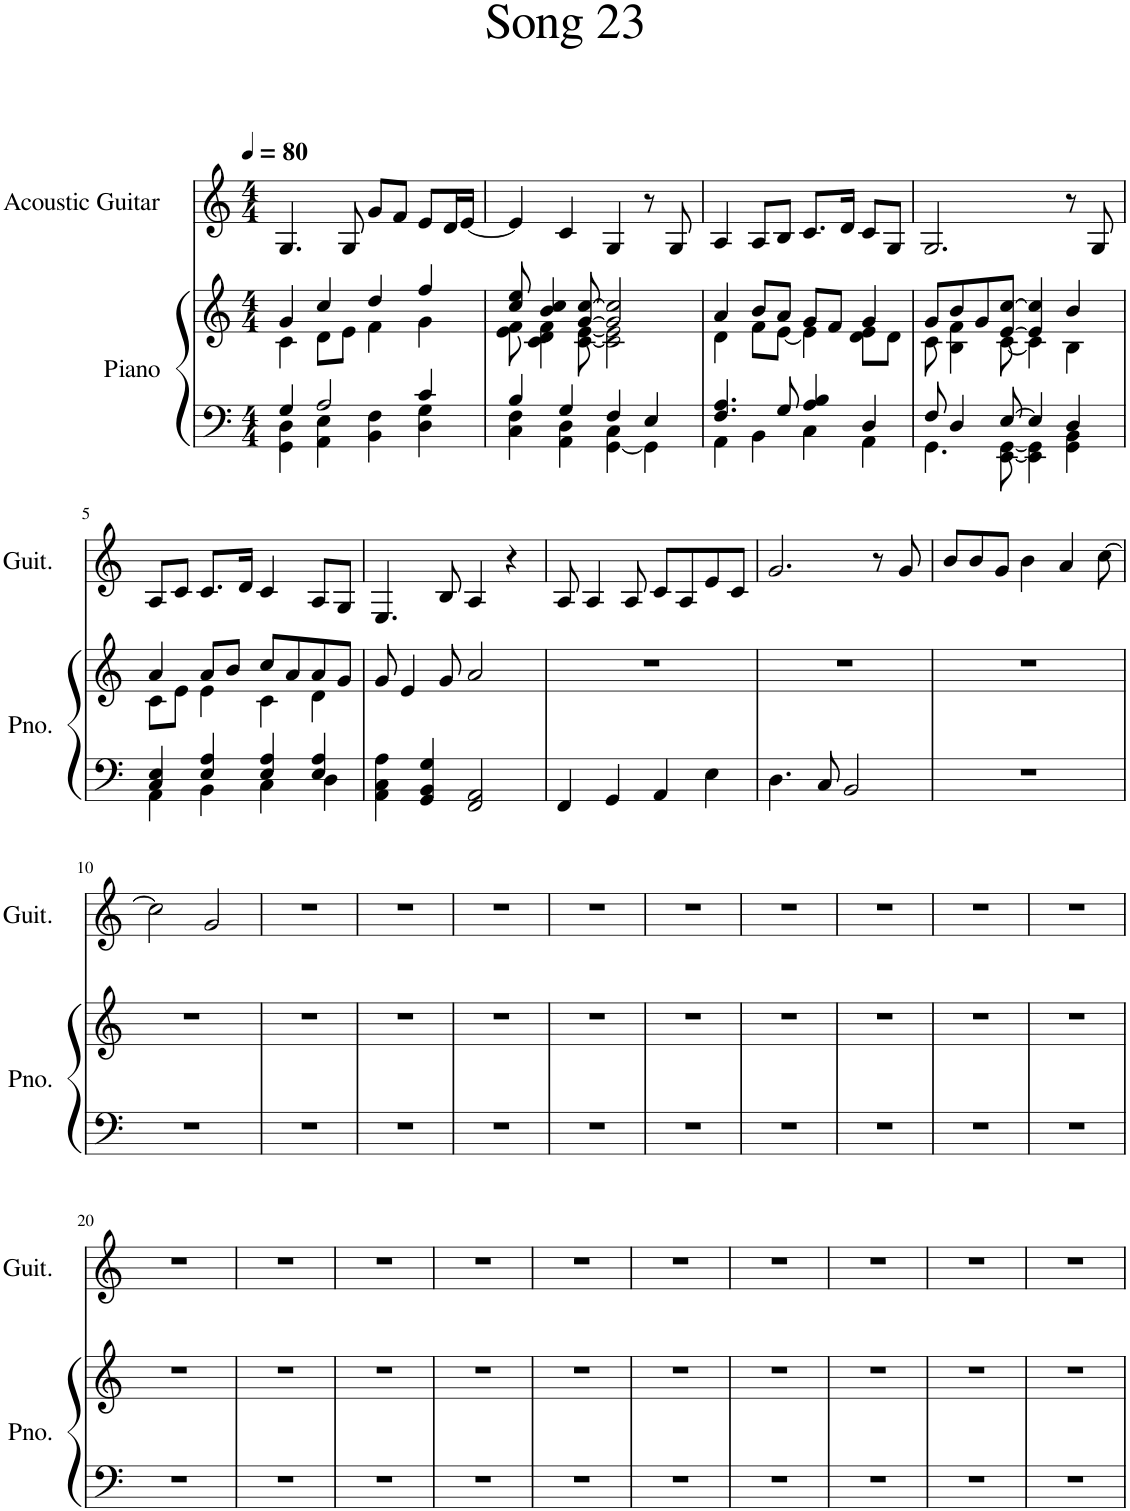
**kern	**kern	**kern
*part2	*part2	*part1
*staff3	*staff2	*staff1
*I"Piano	*	*I"Acoustic Guitar
*I'Pno.	*	*I'Guit.
*clefF4	*clefG2	*clefG2
*k[]	*k[]	*k[]
*M4/4	*M4/4	*M4/4
*MM80	*MM80	*MM80
=1	=1	=1
*^	*^	*
4G/	4GG\ 4D\	4g/	4c\	4.G/
2A/	4AA\ 4E\	4cc/	8d\L	.
.	.	.	8e\J	8G/
.	4BB\ 4F\	4dd/	4f\	8g/L
.	.	.	.	8f/J
4c/	4D\ 4G\	4ff/	4g\	8e/L
.	.	.	.	16d/L
.	.	.	.	[16e/JJ
=2	=2	=2	=2	=2
4B/	4C\ 4F\	8cc/ 8ee/	8e\ 8f\	4e/]
.	.	4b/ 4cc/	4c\ 4d\ 4f\	.
4G/	4AA\ 4D\	.	.	4c/
.	.	[8g/ [8cc/	[8c\ [8e\	.
4F/	[4GG\ 4C\	2g/] 2cc/]	2c\] 2e\]	4G/
4E/	4GG\]	.	.	8r
.	.	.	.	8G/
=3	=3	=3	=3	=3
4.F/ 4.A/	4AA\	4a/	4d\	4A/
.	4BB\	8b/L	8f\L	8A/L
8G/	.	8a/J	[8e\J	8B/J
4A/ 4B/	4C\	8g/L	4e\]	8.c/L
.	.	8f/J	.	.
.	.	.	.	16d/Jk
4D/	4AA\	4g/	8d\ 8e\L	8c/L
.	.	.	8d\J	8G/J
=4	=4	=4	=4	=4
8F/	4.GG\	8g/L	8c\	2.G/
4D/	.	8b/	4B\ 4f\	.
.	.	8g/	.	.
[8E/	[8EE\ [8GG\	[8e/ [8cc/J	[8c\	.
4E/]	4EE\] 4GG\]	4e/] 4cc/]	4c\]	.
4D/	4GG\ 4BB\	4b/	4B\	8r
.	.	.	.	8G/
!!LO:LB:g=z
=5	=5	=5	=5	=5
4C/ 4E/	4AA\	4a/	8c\L	8A/L
.	.	.	8e\J	8c/J
4E/ 4A/	4BB\	8a/L	4e\	8.c/L
.	.	8b/J	.	.
.	.	.	.	16d/Jk
4E/ 4A/	4C\	8cc/L	4c\	4c/
.	.	8a/	.	.
4E/ 4A/	4D\	8a/	4d\	8A/L
.	.	8g/J	.	8G/J
*v	*v	*	*	*
*	*v	*v	*
=6	=6	=6
4AA\ 4C\ 4A\	8g/	4.E/
.	4e/	.
4GG/ 4BB/ 4G/	.	.
.	8g/	8B/
2FF/ 2AA/	2a/	4A/
.	.	4r
=7	=7	=7
4FF/	1r	8A/
.	.	4A/
4GG/	.	.
.	.	8A/
4AA/	.	8c/L
.	.	8A/
4E\	.	8e/
.	.	8c/J
=8	=8	=8
4.D\	1r	2.g/
8C/	.	.
2BB/	.	.
.	.	8r
.	.	8g/
=9	=9	=9
1r	1r	8b/L
.	.	8b/
.	.	8g/J
.	.	4b\
.	.	4a/
.	.	[8cc\
!!LO:LB:g=z
=10	=10	=10
1r	1r	2cc\]
.	.	2g/
=11	=11	=11
1r	1r	1r
=12	=12	=12
1r	1r	1r
=13	=13	=13
1r	1r	1r
=14	=14	=14
1r	1r	1r
=15	=15	=15
1r	1r	1r
=16	=16	=16
1r	1r	1r
=17	=17	=17
1r	1r	1r
=18	=18	=18
1r	1r	1r
=19	=19	=19
1r	1r	1r
!!LO:LB:g=z
=20	=20	=20
1r	1r	1r
=21	=21	=21
1r	1r	1r
=22	=22	=22
1r	1r	1r
=23	=23	=23
1r	1r	1r
=24	=24	=24
1r	1r	1r
=25	=25	=25
1r	1r	1r
=26	=26	=26
1r	1r	1r
=27	=27	=27
1r	1r	1r
=28	=28	=28
1r	1r	1r
=29	=29	=29
1r	1r	1r
=	=	=
*-	*-	*-
